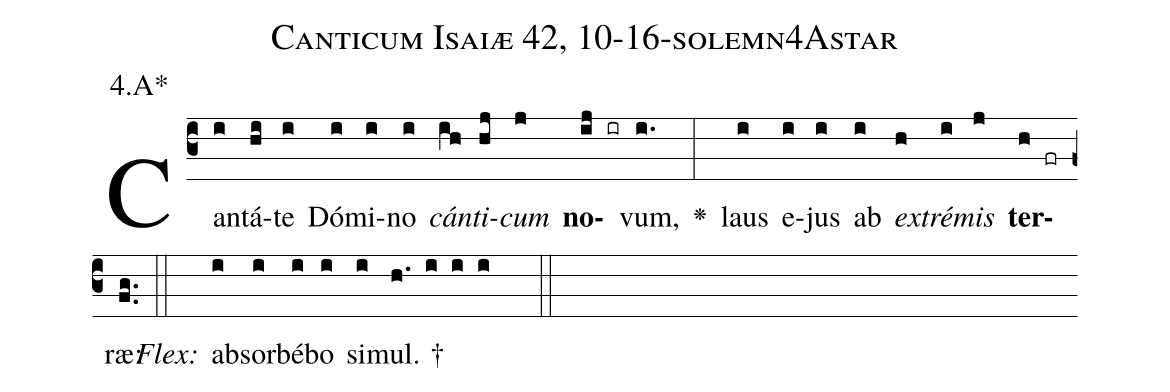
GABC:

name: Canticum Isaiæ 42, 10-16-solemn4Astar;
annotation: 4.A*;
%%
(c3)Can(i)tá(hi)te(i) Dó(i)mi(i)no(i) <i>cán</i>(ih)<i>ti</i>(hj)<i>cum</i>(j) <b>no</b>(ij ir)vum,(i.) <v>\greheightstar</v>(:) laus(i) e(i)jus(i) ab(i) <i>ex</i>(h)<i>tré</i>(i)<i>mis</i>(j) <b>ter</b>(h fr)ræ:(fg..) (::)
<i>Flex:</i>()  ab(i)sor(i)bé(i)bo(i) si(i)mul. †(h. i i i  ::)

%E(i) u(h) o(i) u(j) a(h) e.(fg..) (::)
